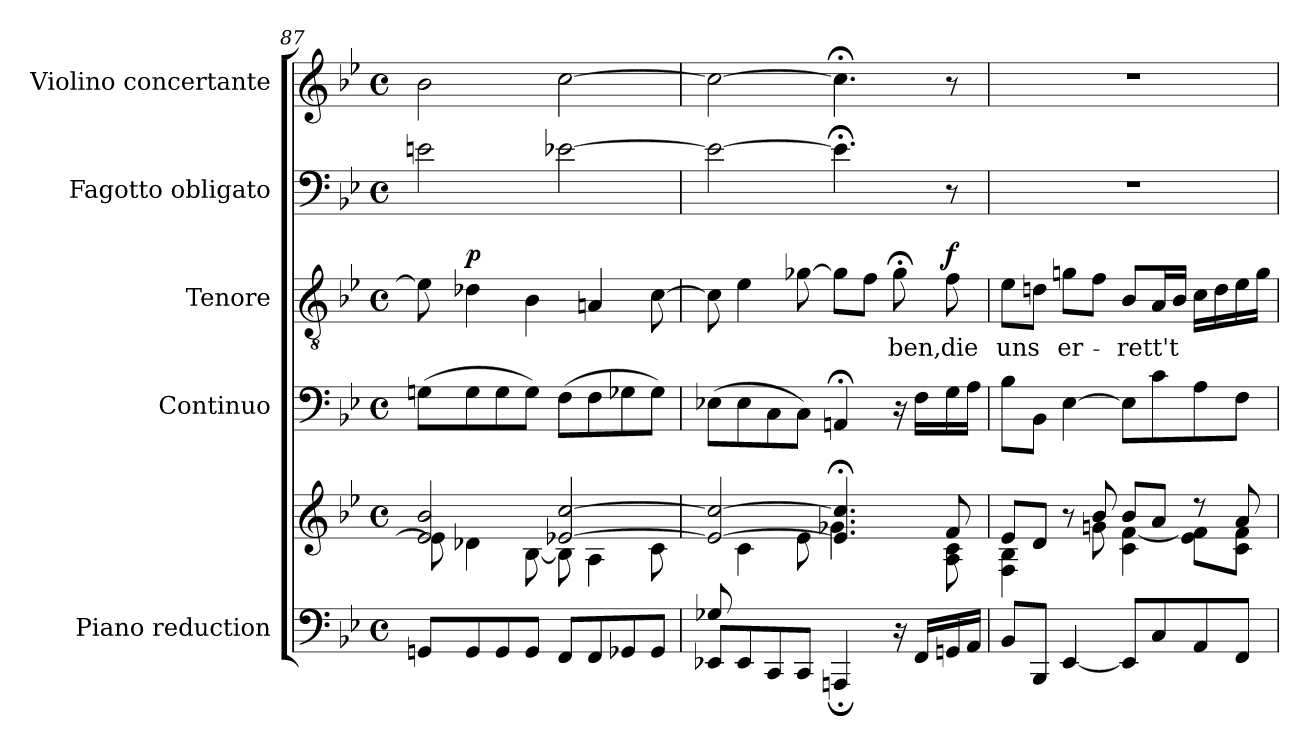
**kern	**kern	**kern	**kern	**text	**dynam	**kern	**kern
*part5	*part5	*part4	*part3	*part3	*part3	*part2	*part1
*staff6	*staff5	*staff4	*staff3	*staff3	*staff3	*staff2	*staff1
*I"Piano reduction	*	*I"Continuo	*I"Tenore	*	*	*I"Fagotto obligato	*I"Violino concertante
*I'Pno	*	*	*	*	*	*	*I'Vln
*clefF4	*clefG2	*clefF4	*clefGv2	*	*	*clefF4	*clefG2
*k[b-e-]	*k[b-e-]	*k[b-e-]	*k[b-e-]	*	*	*k[b-e-]	*k[b-e-]
*M4/4	*M4/4	*M4/4	*M4/4	*	*	*M4/4	*M4/4
*met(c)	*met(c)	*met(c)	*met(c)	*	*	*met(c)	*met(c)
=87	=87	=87	=87	=87	=87	=87	=87
*	*^	*	*	*	*	*	*
8GGn/L	2e-/ 2b-/	8e\]	(>8Gn\L	8e\]	.	.	2en\	2b-\
!	!	!	!	!	!	!LO:DY:a	!	!
8GG/	.	4d-X\	8G\	4d-X\	.	p	.	.
8GG/	.	.	8G\	.	.	.	.	.
8GG/J	.	[8B-\	8G\J)	4B-\	.	.	.	.
8FF/L	[2e-X/ [2cc/	8B-\]	(>8F\L	.	.	.	[2e-X\	[2cc\
8FF/	.	4A\	8F\	4An/	.	.	.	.
8GG-X/	.	.	8G-X\	.	.	.	.	.
8GG-/J	.	8c\	8G-\J)	[8c\	.	.	.	.
=88	=88	=88	=88	=88	=88	=88	=88	=88
*^	*	*	*	*	*	*	*	*
8G-X/	8EE-X/L	2e-/_ 2cc/_	8ryy	(>8E-X\L	8c\]	.	.	2e-\_	2cc\_
2..ryy	8EE-/	.	4c\	8E-\	4e-\	.	.	.	.
.	8CC/	.	.	8C\	.	.	.	.	.
.	8CC/J	.	8e-\	8C\J)	[8g-X\	.	.	.	.
.	4AAAn;/	4.e-/];< 4.cc/];<	4.g-X\	4AAn;</	8g-\L]	.	.	4.e-;<\]	4.cc;<\]
.	.	.	.	.	8f\J	.	.	.	.
!	!	!	!	!	!	!LO:LY:b	!	!	!
.	16r	.	.	16r	8g-;<\	-ben,	.	.	.
.	16FF/LL	.	.	16F\LL	.	.	.	.	.
!	!	!	!	!	!	!LO:LY:b	!LO:DY:a	!	!
.	16GGn/	8f/	8A\ 8c\	16G\	8f\	die	f	8r	8r
.	16AA/JJ	.	.	16A\JJ	.	.	.	.	.
=89	=89	=89	=89	=89	=89	=89	=89	=89	=89
!	!	!	!	!	!	!LO:LY:b	!	!	!
*v	*v	*	*	*	*	*	*	*	*
8BB-/L	8e-/L	4F\ 4B-\	8B-\L	8e-\L	uns	.	1r	1r
8BBB-/J	8d/J	.	8BB-\J	8dn\J	.	.	.	.
!	!	!	!	!	!LO:LY:b	!	!	!
[4EE-/	8r	8ryy	[4E-\	8gn\L	er-	.	.	.
.	8b-/	8gn\	.	8f\J	.	.	.	.
!	!	!	!	!	!LO:LY:b	!	!	!
8EE-/L]	8b-/L	4c\ [4f\	8E-\L]	8B-/L	-rett't	.	.	.
8C/	8a/J	.	8c\	16A/L	.	.	.	.
.	.	.	.	16B-/JJ	.	.	.	.
8AA/	8r	8e-\ 8f\]L	8A\	16c\LL	.	.	.	.
.	.	.	.	16d\	.	.	.	.
8FF/J	8a/	8c\ 8f\J	8F\J	16e-\	.	.	.	.
.	.	.	.	16g\JJ	.	.	.	.
*	*v	*v	*	*	*	*	*	*
=	=	=	=	=	=	=	=
*-	*-	*-	*-	*-	*-	*-	*-
